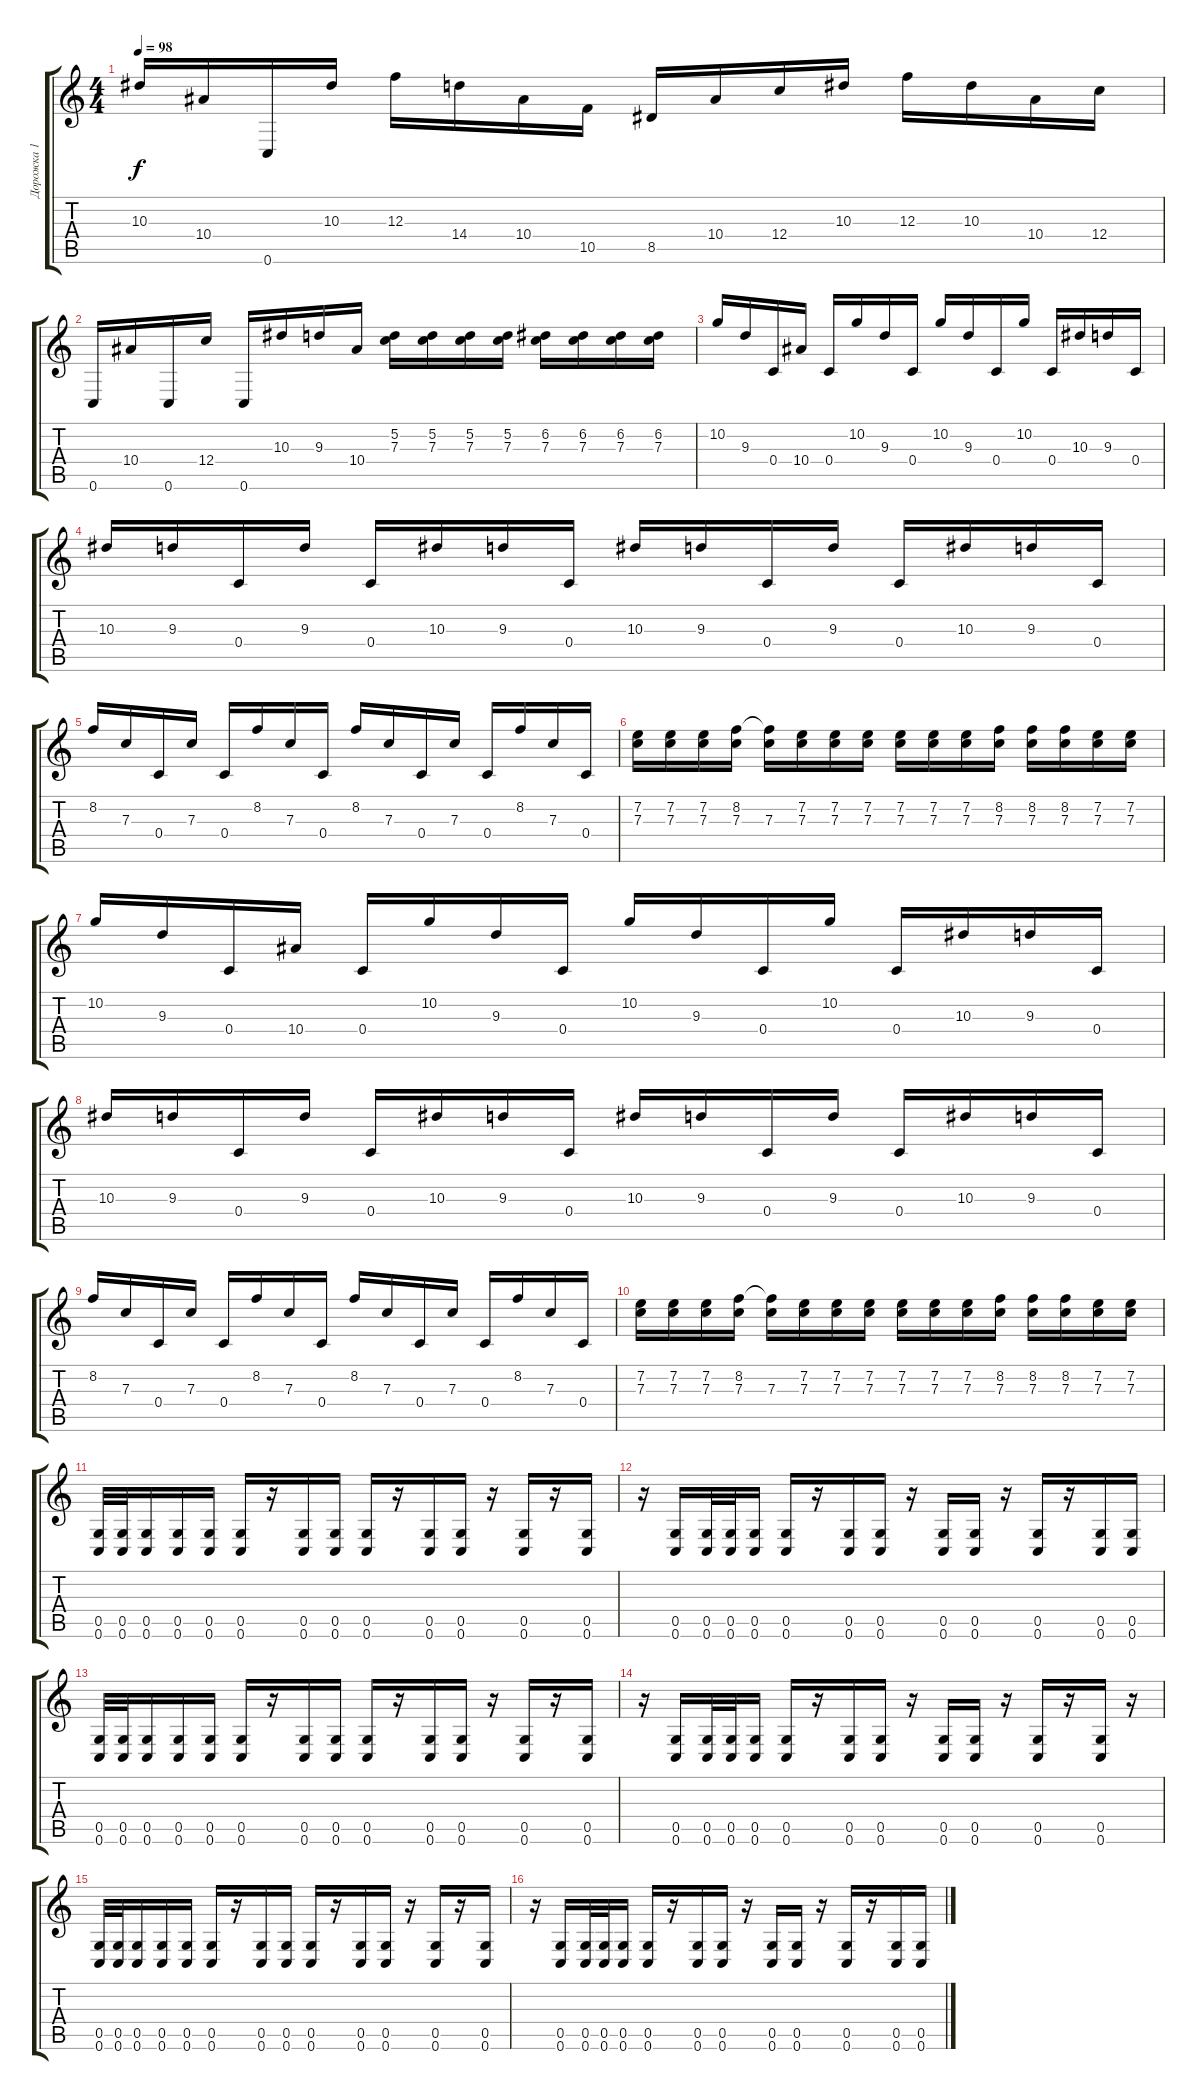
\track ("Дорожка 1" "Дорожка 1") {instrument distortionguitar}
\staff {score tabs}
\tuning (D4 A3 F3 C3 G2 C2) {hide}
\ts (4 4)
\tempo 98
\clef g2
\ks c
10.3.16{dy f} 10.4.16 0.6.16 10.3.16 12.3.16 14.4.16 10.4.16 10.5.16 8.5.16 10.4.16 12.4.16 10.3.16 12.3.16 10.3.16 10.4.16 12.4.16 |
0.6.16 10.4.16 0.6.16 12.4.16 0.6.16 10.3.16 9.3.16 10.4.16 (5.2 7.3).16 (5.2 7.3).16 (5.2 7.3).16 (5.2 7.3).16 (6.2 7.3).16 (6.2 7.3).16 (6.2 7.3).16 (6.2 7.3).16 |
10.2.16 9.3.16 0.4.16 10.4.16 0.4.16 10.2.16 9.3.16 0.4.16 10.2.16 9.3.16 0.4.16 10.2.16 0.4.16 10.3.16 9.3.16 0.4.16 |
10.3.16 9.3.16 0.4.16 9.3.16 0.4.16 10.3.16 9.3.16 0.4.16 10.3.16 9.3.16 0.4.16 9.3.16 0.4.16 10.3.16 9.3.16 0.4.16 |
8.2.16 7.3.16 0.4.16 7.3.16 0.4.16 8.2.16 7.3.16 0.4.16 8.2.16 7.3.16 0.4.16 7.3.16 0.4.16 8.2.16 7.3.16 0.4.16 |
(7.2 7.3).16 (7.2 7.3).16 (7.2 7.3).16 (8.2 7.3).16 (8.2{t} 7.3).16 (7.2 7.3).16 (7.2 7.3).16 (7.2 7.3).16 (7.2 7.3).16 (7.2 7.3).16 (7.2 7.3).16 (8.2 7.3).16 (8.2 7.3).16 (8.2 7.3).16 (7.2 7.3).16 (7.2 7.3).16 |
10.2.16 9.3.16 0.4.16 10.4.16 0.4.16 10.2.16 9.3.16 0.4.16 10.2.16 9.3.16 0.4.16 10.2.16 0.4.16 10.3.16 9.3.16 0.4.16 |
10.3.16 9.3.16 0.4.16 9.3.16 0.4.16 10.3.16 9.3.16 0.4.16 10.3.16 9.3.16 0.4.16 9.3.16 0.4.16 10.3.16 9.3.16 0.4.16 |
8.2.16 7.3.16 0.4.16 7.3.16 0.4.16 8.2.16 7.3.16 0.4.16 8.2.16 7.3.16 0.4.16 7.3.16 0.4.16 8.2.16 7.3.16 0.4.16 |
(7.2 7.3).16 (7.2 7.3).16 (7.2 7.3).16 (8.2 7.3).16 (8.2{t} 7.3).16 (7.2 7.3).16 (7.2 7.3).16 (7.2 7.3).16 (7.2 7.3).16 (7.2 7.3).16 (7.2 7.3).16 (8.2 7.3).16 (8.2 7.3).16 (8.2 7.3).16 (7.2 7.3).16 (7.2 7.3).16 |
(0.5 0.6).32 (0.5 0.6).32 (0.5 0.6).16 (0.5 0.6).16 (0.5 0.6).16 (0.5 0.6).16 r.16 (0.5 0.6).16 (0.5 0.6).16 (0.5 0.6).16 r.16 (0.5 0.6).16 (0.5 0.6).16 r.16 (0.5 0.6).16 r.16 (0.5 0.6).16 |
r.16 (0.5 0.6).16 (0.5 0.6).32 (0.5 0.6).32 (0.5 0.6).16 (0.5 0.6).16 r.16 (0.5 0.6).16 (0.5 0.6).16 r.16 (0.5 0.6).16 (0.5 0.6).16 r.16 (0.5 0.6).16 r.16 (0.5 0.6).16 (0.5 0.6).16 |
(0.5 0.6).32 (0.5 0.6).32 (0.5 0.6).16 (0.5 0.6).16 (0.5 0.6).16 (0.5 0.6).16 r.16 (0.5 0.6).16 (0.5 0.6).16 (0.5 0.6).16 r.16 (0.5 0.6).16 (0.5 0.6).16 r.16 (0.5 0.6).16 r.16 (0.5 0.6).16 |
r.16 (0.5 0.6).16 (0.5 0.6).32 (0.5 0.6).32 (0.5 0.6).16 (0.5 0.6).16 r.16 (0.5 0.6).16 (0.5 0.6).16 r.16 (0.5 0.6).16 (0.5 0.6).16 r.16 (0.5 0.6).16 r.16 (0.5 0.6).16 r.16 |
(0.5 0.6).32 (0.5 0.6).32 (0.5 0.6).16 (0.5 0.6).16 (0.5 0.6).16 (0.5 0.6).16 r.16 (0.5 0.6).16 (0.5 0.6).16 (0.5 0.6).16 r.16 (0.5 0.6).16 (0.5 0.6).16 r.16 (0.5 0.6).16 r.16 (0.5 0.6).16 |
r.16 (0.5 0.6).16 (0.5 0.6).32 (0.5 0.6).32 (0.5 0.6).16 (0.5 0.6).16 r.16 (0.5 0.6).16 (0.5 0.6).16 r.16 (0.5 0.6).16 (0.5 0.6).16 r.16 (0.5 0.6).16 r.16 (0.5 0.6).16 (0.5 0.6).16
